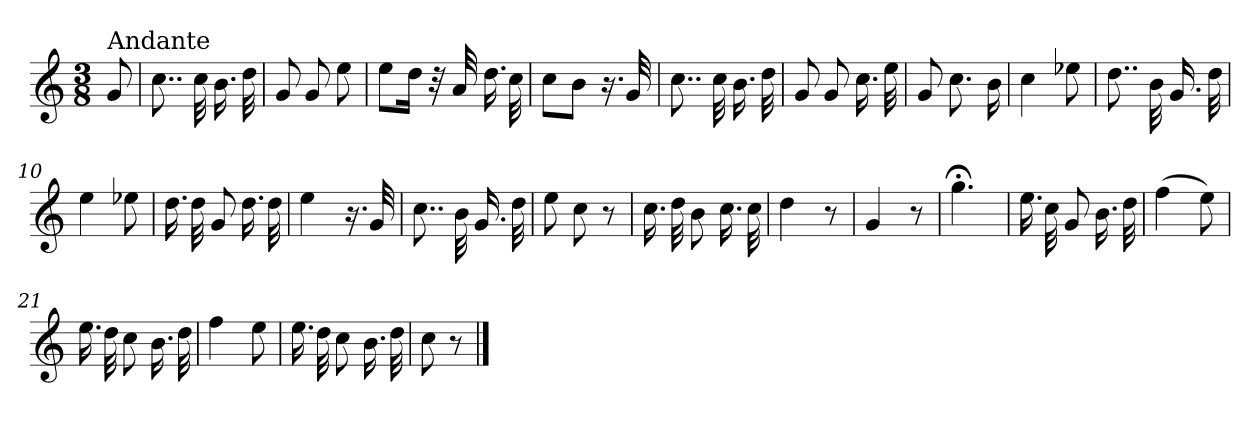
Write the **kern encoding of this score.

**kern
*part1
*staff1
*clefG2
*k[]
*C:
*M3/8
=
!LO:TX:a:t=Andante
8g/
=1
8..cc\
32cc\
16.b\
32dd\
=2
8g/
8g/
8ee\
=3
8ee\L
16dd\Jk
32r
32a/
16.dd\
32cc\
=4
8cc\L
8b\J
16.r
32g/
=5
8..cc\
32cc\
16.b\
32dd\
=6
8g/
8g/
16.cc\
32ee\
=7
8g/
8.cc\
16b\
=8
4cc\
8ee-X\
!!LO:LB:g=z
=9
8..dd\
32b\
16.g/
32dd\
=10
4ee\
8ee-X\
=11
16.dd\
32dd\
8g/
16.dd\
32dd\
=12
4ee\
16.r
32g/
=13
8..cc\
32b\
16.g/
32dd\
=14
8ee\
8cc\
8r
=15
16.cc\
32dd\
8b\
16.cc\
32cc\
=16
4dd\
8r
=17
4g/
8r
=18
4.gg;<\
!!LO:LB:g=z
=19
16.ee\
32cc\
8g/
16.b\
32dd\
=20
(>4ff\
8ee\)
=21
16.ee\
32dd\
8cc\
16.b\
32dd\
=22
4ff\
8ee\
=23
16.ee\
32dd\
8cc\
16.b\
32dd\
=24
8cc\
8r
==
*-
